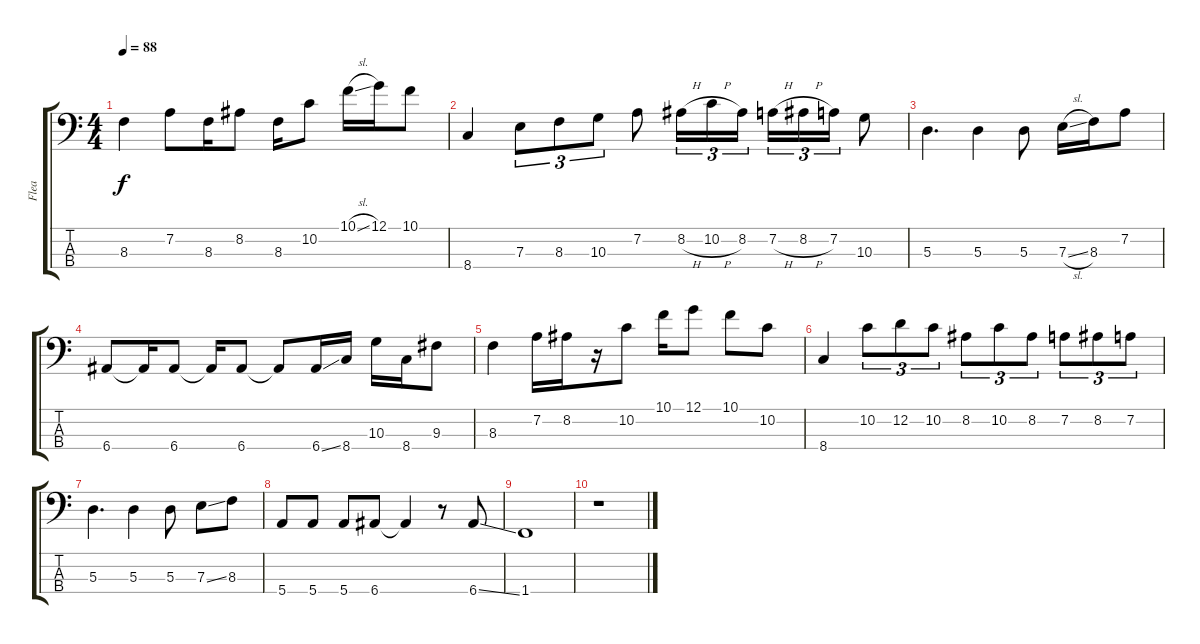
\track ("Flea" "Flea") {instrument electricbassfinger}
\staff {score tabs}
\tuning (G2 D2 A1 E1) {hide}
\ts (4 4)
\tempo 88
\clef f4
\ks c
8.3.4{dy f} 7.2.8 8.3.16 8.2.8 8.3.16 10.2.8 10.1{sl}.16 12.1.16 10.1.8 |
8.4.4 7.3.8{tu (3 2)} 8.3.8{tu (3 2)} 10.3.8{tu (3 2)} 7.2.8 8.2{h}.16{tu (3 2)} 10.2{h}.16{tu (3 2)} 8.2.16{tu (3 2)} 7.2{h}.16{tu (3 2)} 8.2{h}.16{tu (3 2)} 7.2.16{tu (3 2)} 10.3.8 |
5.3.4{d} 5.3.4 5.3.8 7.3{sl}.16 8.3.16 7.2.8 |
6.4.8 6.4{t}.16 6.4.8 6.4{t}.16 6.4.8 6.4{t}.8 6.4{ss}.16 8.4.16 10.3.16 8.4.16 9.3.8 |
8.3.4 7.2.16 8.2.16 r.16 10.2.8 10.1.16 12.1.8 10.1.8 10.2.8 |
8.4.4 10.2.8{tu (3 2)} 12.2.8{tu (3 2)} 10.2.8{tu (3 2)} 8.2.8{tu (3 2)} 10.2.8{tu (3 2)} 8.2.8{tu (3 2)} 7.2.8{tu (3 2)} 8.2.8{tu (3 2)} 7.2.8{tu (3 2)} |
5.3.4{d} 5.3.4 5.3.8 7.3{ss}.8 8.3.8 |
5.4.8 5.4.8 5.4.8 6.4.8 6.4{t}.4 r.8 6.4{ss}.8 |
1.4.1 |
r.1
